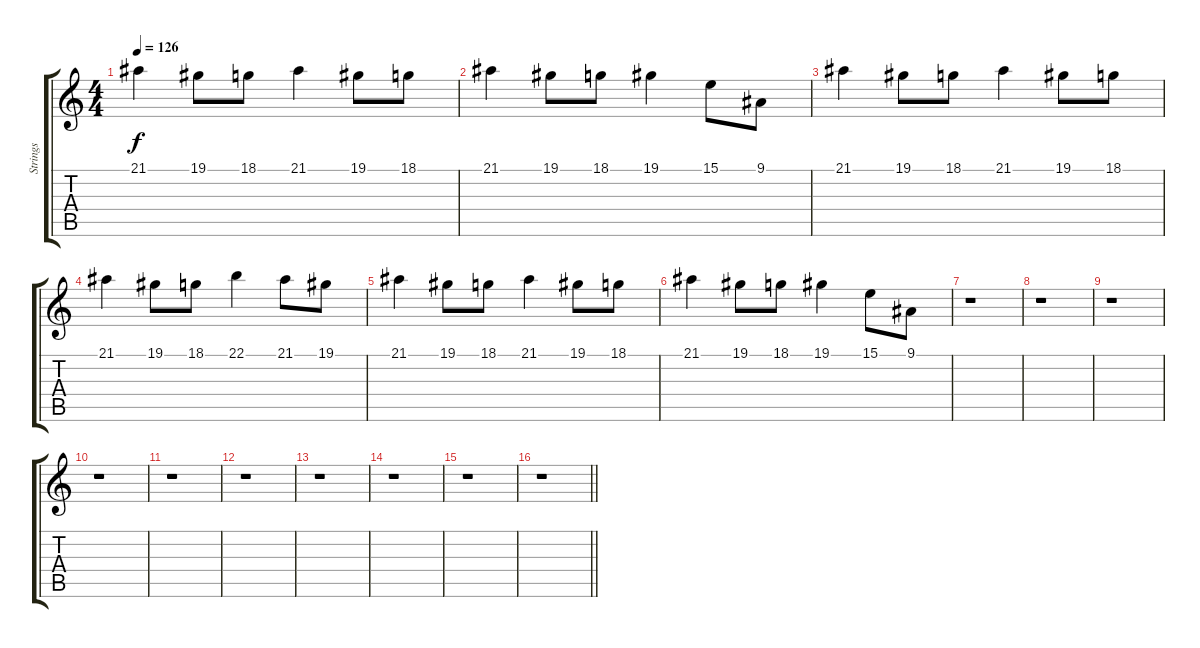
\track ("Strings" "Strings") {instrument stringensemble2}
\staff {score tabs}
\tuning (Db4 Ab3 E3 B2 Gb2 Db2) {hide}
\ts (4 4)
\tempo 126
\clef g2
\ks c
21.1.4{dy f} 19.1.8 18.1.8 21.1.4 19.1.8 18.1.8 |
21.1.4 19.1.8 18.1.8 19.1.4 15.1.8 9.1.8 |
21.1.4 19.1.8 18.1.8 21.1.4 19.1.8 18.1.8 |
21.1.4 19.1.8 18.1.8 22.1.4 21.1.8 19.1.8 |
21.1.4 19.1.8 18.1.8 21.1.4 19.1.8 18.1.8 |
21.1.4 19.1.8 18.1.8 19.1.4 15.1.8 9.1.8 |
r.1 |
r.1 |
r.1 |
r.1 |
r.1 |
r.1 |
r.1 |
r.1 |
r.1 |
\barLineRight lightlight
r.1
